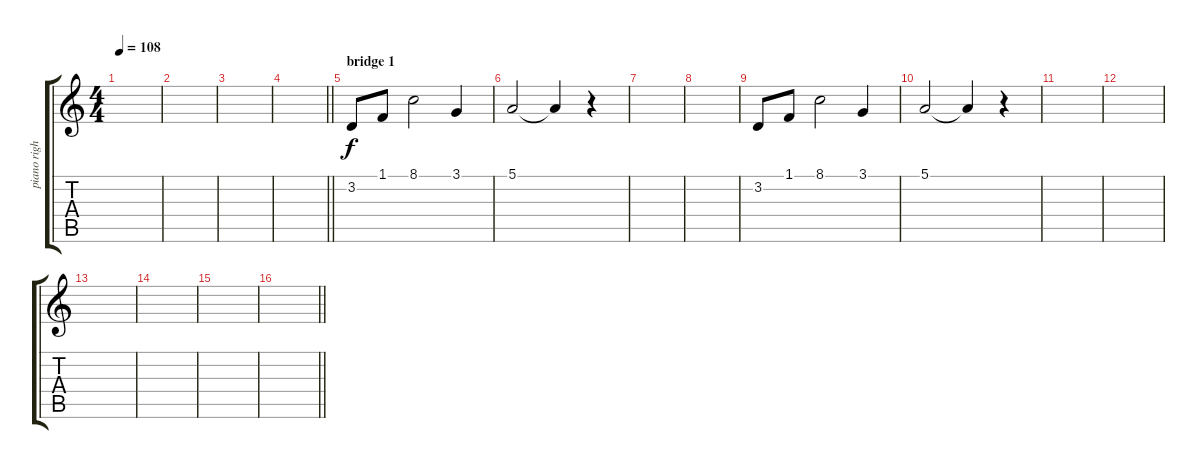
\track ("piano right" "piano righ") {instrument electricgrandpiano}
\staff {score tabs}
\tuning (E4 B3 G3 D3 A2 E2) {hide}
\ts (4 4)
\tempo 108
\clef g2
\ks c
|
|
|
\barLineRight lightlight
|
\section ("" "bridge 1")
3.2.8 1.1.8 8.1.2 3.1.4 |
5.1.2 5.1{t}.4 r.4 |
|
|
3.2.8 1.1.8 8.1.2 3.1.4 |
5.1.2 5.1{t}.4 r.4 |
|
|
|
|
|
\barLineRight lightlight
